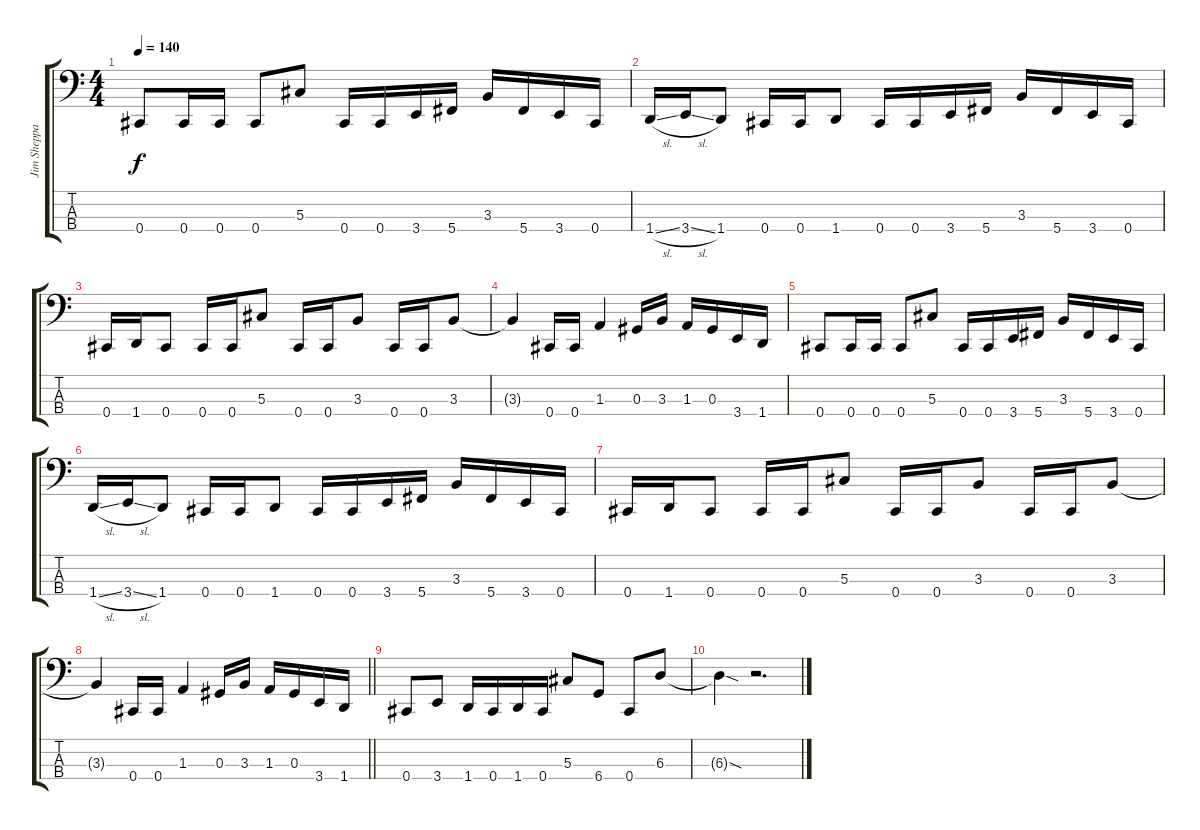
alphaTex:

\track ("Jim Sheppard" "Jim Sheppa") {instrument electricbasspick}
\staff {score tabs}
\tuning (Gb2 Db2 Ab1 Db1) {hide}
\ts (4 4)
\tempo 140
\clef f4
\ks c
0.4.8{dy f} 0.4.16 0.4.16 0.4.8 5.3.8 0.4.16 0.4.16 3.4.16 5.4.16 3.3.16 5.4.16 3.4.16 0.4.16 |
1.4{sl}.16 3.4{sl}.16 1.4.8 0.4.16 0.4.16 1.4.8 0.4.16 0.4.16 3.4.16 5.4.16 3.3.16 5.4.16 3.4.16 0.4.16 |
0.4.16 1.4.16 0.4.8 0.4.16 0.4.16 5.3.8 0.4.16 0.4.16 3.3.8 0.4.16 0.4.16 3.3.8 |
3.3{t}.4 0.4.16 0.4.16 1.3.4 0.3.16 3.3.16 1.3.16 0.3.16 3.4.16 1.4.16 |
0.4.8 0.4.16 0.4.16 0.4.8 5.3.8 0.4.16 0.4.16 3.4.16 5.4.16 3.3.16 5.4.16 3.4.16 0.4.16 |
1.4{sl}.16 3.4{sl}.16 1.4.8 0.4.16 0.4.16 1.4.8 0.4.16 0.4.16 3.4.16 5.4.16 3.3.16 5.4.16 3.4.16 0.4.16 |
0.4.16 1.4.16 0.4.8 0.4.16 0.4.16 5.3.8 0.4.16 0.4.16 3.3.8 0.4.16 0.4.16 3.3.8 |
\barLineRight lightlight
3.3{t}.4 0.4.16 0.4.16 1.3.4 0.3.16 3.3.16 1.3.16 0.3.16 3.4.16 1.4.16 |
0.4.8 3.4.8 1.4.16 0.4.16 1.4.16 0.4.16 5.3.8 6.4.8 0.4.8 6.3.8 |
6.3{sod t}.4 r.2{d}
